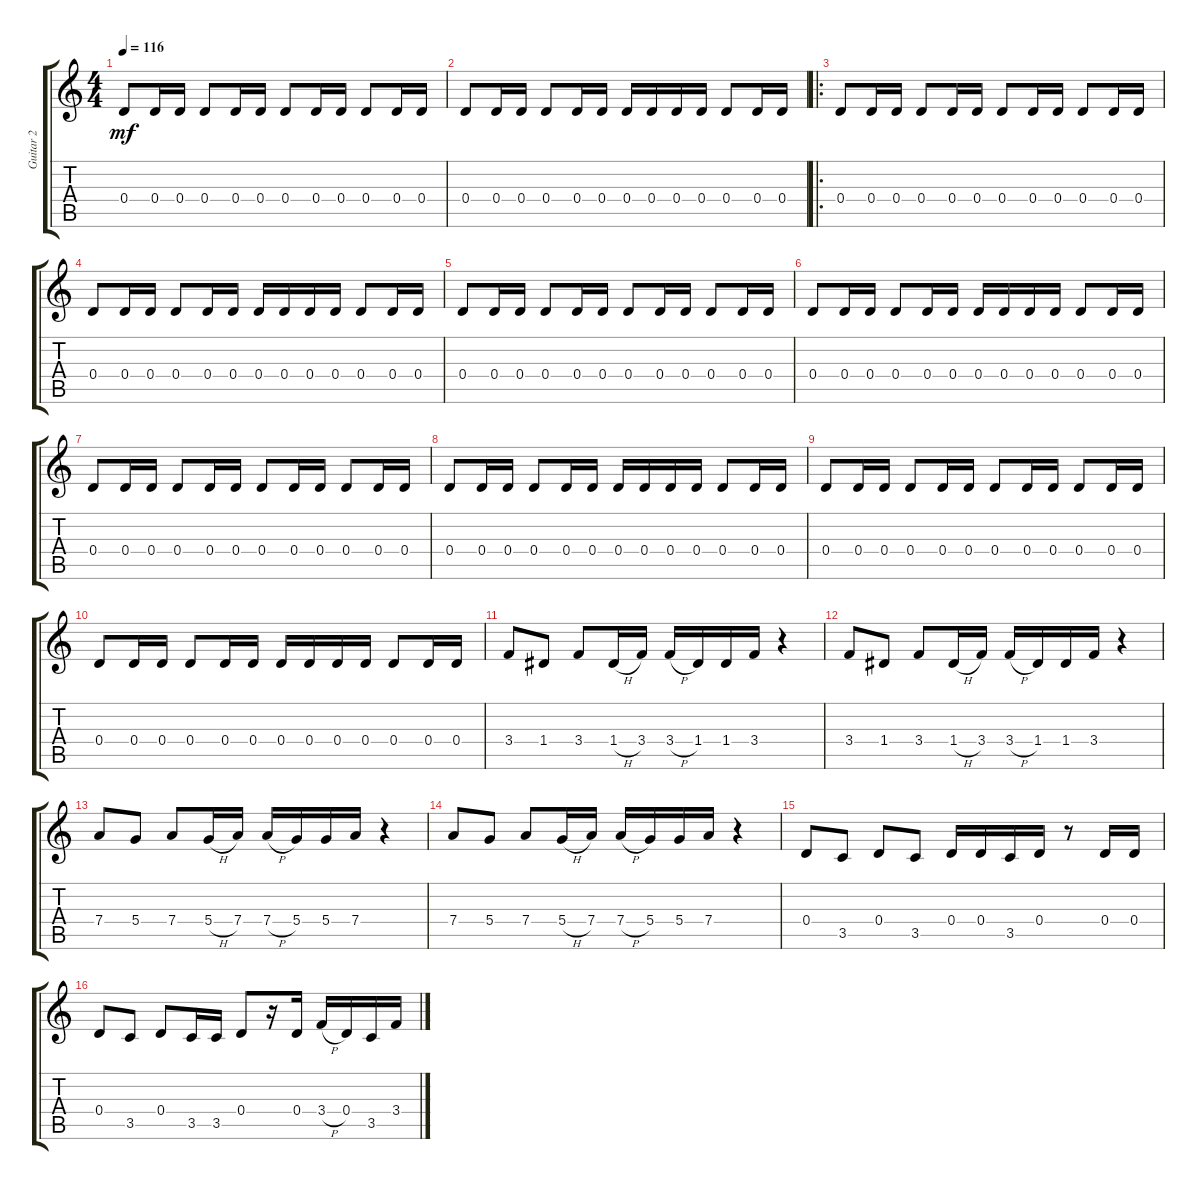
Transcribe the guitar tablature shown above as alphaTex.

\track ("Guitar 2" "Guitar 2") {instrument electricguitarmuted}
\staff {score tabs}
\tuning (E4 B3 G3 D3 A2 D2) {hide}
\ts (4 4)
\tempo 116
\clef g2
\ks c
0.4.8{dy mf} 0.4.16 0.4.16 0.4.8 0.4.16 0.4.16 0.4.8 0.4.16 0.4.16 0.4.8 0.4.16 0.4.16 |
0.4.8 0.4.16 0.4.16 0.4.8 0.4.16 0.4.16 0.4.16 0.4.16 0.4.16 0.4.16 0.4.8 0.4.16 0.4.16 |
\ro
0.4.8 0.4.16 0.4.16 0.4.8 0.4.16 0.4.16 0.4.8 0.4.16 0.4.16 0.4.8 0.4.16 0.4.16 |
0.4.8 0.4.16 0.4.16 0.4.8 0.4.16 0.4.16 0.4.16 0.4.16 0.4.16 0.4.16 0.4.8 0.4.16 0.4.16 |
0.4.8 0.4.16 0.4.16 0.4.8 0.4.16 0.4.16 0.4.8 0.4.16 0.4.16 0.4.8 0.4.16 0.4.16 |
0.4.8 0.4.16 0.4.16 0.4.8 0.4.16 0.4.16 0.4.16 0.4.16 0.4.16 0.4.16 0.4.8 0.4.16 0.4.16 |
0.4.8 0.4.16 0.4.16 0.4.8 0.4.16 0.4.16 0.4.8 0.4.16 0.4.16 0.4.8 0.4.16 0.4.16 |
0.4.8 0.4.16 0.4.16 0.4.8 0.4.16 0.4.16 0.4.16 0.4.16 0.4.16 0.4.16 0.4.8 0.4.16 0.4.16 |
0.4.8 0.4.16 0.4.16 0.4.8 0.4.16 0.4.16 0.4.8 0.4.16 0.4.16 0.4.8 0.4.16 0.4.16 |
0.4.8 0.4.16 0.4.16 0.4.8 0.4.16 0.4.16 0.4.16 0.4.16 0.4.16 0.4.16 0.4.8 0.4.16 0.4.16 |
3.4.8 1.4.8 3.4.8 1.4{h}.16 3.4.16 3.4{h}.16 1.4.16 1.4.16 3.4.16 r.4 |
3.4.8 1.4.8 3.4.8 1.4{h}.16 3.4.16 3.4{h}.16 1.4.16 1.4.16 3.4.16 r.4 |
7.4.8 5.4.8 7.4.8 5.4{h}.16 7.4.16 7.4{h}.16 5.4.16 5.4.16 7.4.16 r.4 |
7.4.8 5.4.8 7.4.8 5.4{h}.16 7.4.16 7.4{h}.16 5.4.16 5.4.16 7.4.16 r.4 |
0.4.8 3.5.8 0.4.8 3.5.8 0.4.16 0.4.16 3.5.16 0.4.16 r.8 0.4.16 0.4.16 |
0.4.8 3.5.8 0.4.8 3.5.16 3.5.16 0.4.8 r.16 0.4.16 3.4{h}.16 0.4.16 3.5.16 3.4.16
